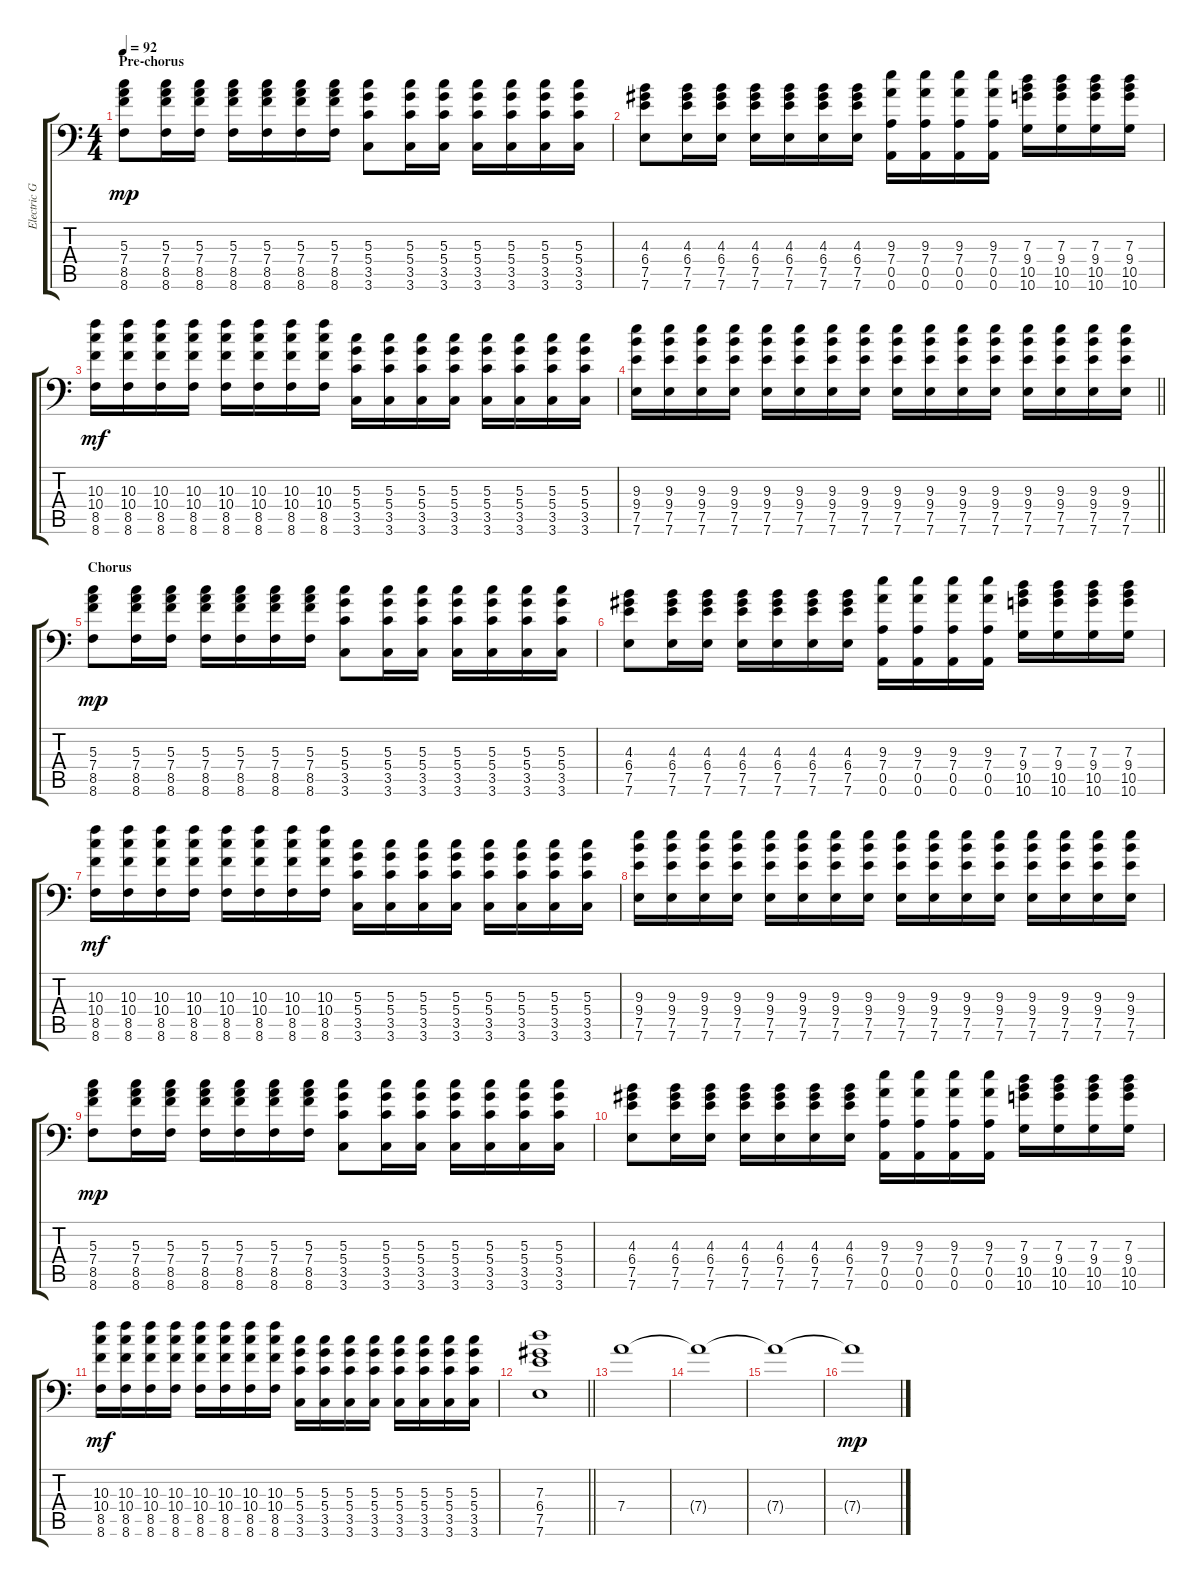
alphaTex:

\track ("Electric Guitar" "Electric G") {instrument overdrivenguitar}
\staff {score tabs}
\tuning (E4 B3 G3 D3 A2 A1) {hide}
\ts (4 4)
\section ("" "Pre-chorus")
\tempo 92
\clef f4
\ks c
(5.3 7.4 8.5 8.6).8{dy mp} (5.3 7.4 8.5 8.6).16 (5.3 7.4 8.5 8.6).16 (5.3 7.4 8.5 8.6).16 (5.3 7.4 8.5 8.6).16 (5.3 7.4 8.5 8.6).16 (5.3 7.4 8.5 8.6).16 (5.3 5.4 3.5 3.6).8 (5.3 5.4 3.5 3.6).16 (5.3 5.4 3.5 3.6).16 (5.3 5.4 3.5 3.6).16 (5.3 5.4 3.5 3.6).16 (5.3 5.4 3.5 3.6).16 (5.3 5.4 3.5 3.6).16 |
(4.3 6.4 7.5 7.6).8 (4.3 6.4 7.5 7.6).16 (4.3 6.4 7.5 7.6).16 (4.3 6.4 7.5 7.6).16 (4.3 6.4 7.5 7.6).16 (4.3 6.4 7.5 7.6).16 (4.3 6.4 7.5 7.6).16 (9.3 7.4 0.5 0.6).16 (9.3 7.4 0.5 0.6).16 (9.3 7.4 0.5 0.6).16 (9.3 7.4 0.5 0.6).16 (7.3 9.4 10.5 10.6).16 (7.3 9.4 10.5 10.6).16 (7.3 9.4 10.5 10.6).16 (7.3 9.4 10.5 10.6).16 |
(10.3 10.4 8.5 8.6).16{dy mf} (10.3 10.4 8.5 8.6).16 (10.3 10.4 8.5 8.6).16 (10.3 10.4 8.5 8.6).16 (10.3 10.4 8.5 8.6).16 (10.3 10.4 8.5 8.6).16 (10.3 10.4 8.5 8.6).16 (10.3 10.4 8.5 8.6).16 (5.3 5.4 3.5 3.6).16 (5.3 5.4 3.5 3.6).16 (5.3 5.4 3.5 3.6).16 (5.3 5.4 3.5 3.6).16 (5.3 5.4 3.5 3.6).16 (5.3 5.4 3.5 3.6).16 (5.3 5.4 3.5 3.6).16 (5.3 5.4 3.5 3.6).16 |
\barLineRight lightlight
(9.3 9.4 7.5 7.6).16 (9.3 9.4 7.5 7.6).16 (9.3 9.4 7.5 7.6).16 (9.3 9.4 7.5 7.6).16 (9.3 9.4 7.5 7.6).16 (9.3 9.4 7.5 7.6).16 (9.3 9.4 7.5 7.6).16 (9.3 9.4 7.5 7.6).16 (9.3 9.4 7.5 7.6).16 (9.3 9.4 7.5 7.6).16 (9.3 9.4 7.5 7.6).16 (9.3 9.4 7.5 7.6).16 (9.3 9.4 7.5 7.6).16 (9.3 9.4 7.5 7.6).16 (9.3 9.4 7.5 7.6).16 (9.3 9.4 7.5 7.6).16 |
\section ("" "Chorus")
(5.3 7.4 8.5 8.6).8{dy mp} (5.3 7.4 8.5 8.6).16 (5.3 7.4 8.5 8.6).16 (5.3 7.4 8.5 8.6).16 (5.3 7.4 8.5 8.6).16 (5.3 7.4 8.5 8.6).16 (5.3 7.4 8.5 8.6).16 (5.3 5.4 3.5 3.6).8 (5.3 5.4 3.5 3.6).16 (5.3 5.4 3.5 3.6).16 (5.3 5.4 3.5 3.6).16 (5.3 5.4 3.5 3.6).16 (5.3 5.4 3.5 3.6).16 (5.3 5.4 3.5 3.6).16 |
(4.3 6.4 7.5 7.6).8 (4.3 6.4 7.5 7.6).16 (4.3 6.4 7.5 7.6).16 (4.3 6.4 7.5 7.6).16 (4.3 6.4 7.5 7.6).16 (4.3 6.4 7.5 7.6).16 (4.3 6.4 7.5 7.6).16 (9.3 7.4 0.5 0.6).16 (9.3 7.4 0.5 0.6).16 (9.3 7.4 0.5 0.6).16 (9.3 7.4 0.5 0.6).16 (7.3 9.4 10.5 10.6).16 (7.3 9.4 10.5 10.6).16 (7.3 9.4 10.5 10.6).16 (7.3 9.4 10.5 10.6).16 |
(10.3 10.4 8.5 8.6).16{dy mf} (10.3 10.4 8.5 8.6).16 (10.3 10.4 8.5 8.6).16 (10.3 10.4 8.5 8.6).16 (10.3 10.4 8.5 8.6).16 (10.3 10.4 8.5 8.6).16 (10.3 10.4 8.5 8.6).16 (10.3 10.4 8.5 8.6).16 (5.3 5.4 3.5 3.6).16 (5.3 5.4 3.5 3.6).16 (5.3 5.4 3.5 3.6).16 (5.3 5.4 3.5 3.6).16 (5.3 5.4 3.5 3.6).16 (5.3 5.4 3.5 3.6).16 (5.3 5.4 3.5 3.6).16 (5.3 5.4 3.5 3.6).16 |
(9.3 9.4 7.5 7.6).16 (9.3 9.4 7.5 7.6).16 (9.3 9.4 7.5 7.6).16 (9.3 9.4 7.5 7.6).16 (9.3 9.4 7.5 7.6).16 (9.3 9.4 7.5 7.6).16 (9.3 9.4 7.5 7.6).16 (9.3 9.4 7.5 7.6).16 (9.3 9.4 7.5 7.6).16 (9.3 9.4 7.5 7.6).16 (9.3 9.4 7.5 7.6).16 (9.3 9.4 7.5 7.6).16 (9.3 9.4 7.5 7.6).16 (9.3 9.4 7.5 7.6).16 (9.3 9.4 7.5 7.6).16 (9.3 9.4 7.5 7.6).16 |
(5.3 7.4 8.5 8.6).8{dy mp} (5.3 7.4 8.5 8.6).16 (5.3 7.4 8.5 8.6).16 (5.3 7.4 8.5 8.6).16 (5.3 7.4 8.5 8.6).16 (5.3 7.4 8.5 8.6).16 (5.3 7.4 8.5 8.6).16 (5.3 5.4 3.5 3.6).8 (5.3 5.4 3.5 3.6).16 (5.3 5.4 3.5 3.6).16 (5.3 5.4 3.5 3.6).16 (5.3 5.4 3.5 3.6).16 (5.3 5.4 3.5 3.6).16 (5.3 5.4 3.5 3.6).16 |
(4.3 6.4 7.5 7.6).8 (4.3 6.4 7.5 7.6).16 (4.3 6.4 7.5 7.6).16 (4.3 6.4 7.5 7.6).16 (4.3 6.4 7.5 7.6).16 (4.3 6.4 7.5 7.6).16 (4.3 6.4 7.5 7.6).16 (9.3 7.4 0.5 0.6).16 (9.3 7.4 0.5 0.6).16 (9.3 7.4 0.5 0.6).16 (9.3 7.4 0.5 0.6).16 (7.3 9.4 10.5 10.6).16 (7.3 9.4 10.5 10.6).16 (7.3 9.4 10.5 10.6).16 (7.3 9.4 10.5 10.6).16 |
(10.3 10.4 8.5 8.6).16{dy mf} (10.3 10.4 8.5 8.6).16 (10.3 10.4 8.5 8.6).16 (10.3 10.4 8.5 8.6).16 (10.3 10.4 8.5 8.6).16 (10.3 10.4 8.5 8.6).16 (10.3 10.4 8.5 8.6).16 (10.3 10.4 8.5 8.6).16 (5.3 5.4 3.5 3.6).16 (5.3 5.4 3.5 3.6).16 (5.3 5.4 3.5 3.6).16 (5.3 5.4 3.5 3.6).16 (5.3 5.4 3.5 3.6).16 (5.3 5.4 3.5 3.6).16 (5.3 5.4 3.5 3.6).16 (5.3 5.4 3.5 3.6).16 |
\barLineRight lightlight
(7.3 6.4 7.5 7.6).1 |
\section ("" "")
7.4.1 |
7.4{t}.1 |
7.4{t}.1 |
7.4{t}.1{dy mp}
